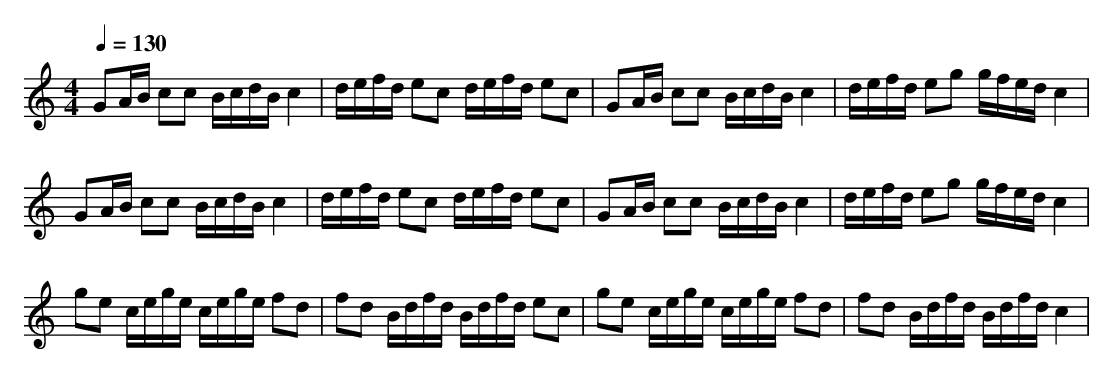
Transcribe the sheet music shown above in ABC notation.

X:1
T:
M: 4/4
L: 1/8
Q:1/4=130
K:C % 0 sharps
GA/2B/2 cc B/2c/2d/2B/2 c2|d/2e/2f/2d/2 ec d/2e/2f/2d/2 ec|GA/2B/2 cc B/2c/2d/2B/2 c2|d/2e/2f/2d/2 eg g/2f/2e/2d/2 c2|
GA/2B/2 cc B/2c/2d/2B/2 c2|d/2e/2f/2d/2 ec d/2e/2f/2d/2 ec|GA/2B/2 cc B/2c/2d/2B/2 c2|d/2e/2f/2d/2 eg g/2f/2e/2d/2 c2|
ge c/2e/2g/2e/2 c/2e/2g/2e/2 fd|fd B/2d/2f/2d/2 B/2d/2f/2d/2 ec|ge c/2e/2g/2e/2 c/2e/2g/2e/2 fd|fd B/2d/2f/2d/2 B/2d/2f/2d/2 c2|
